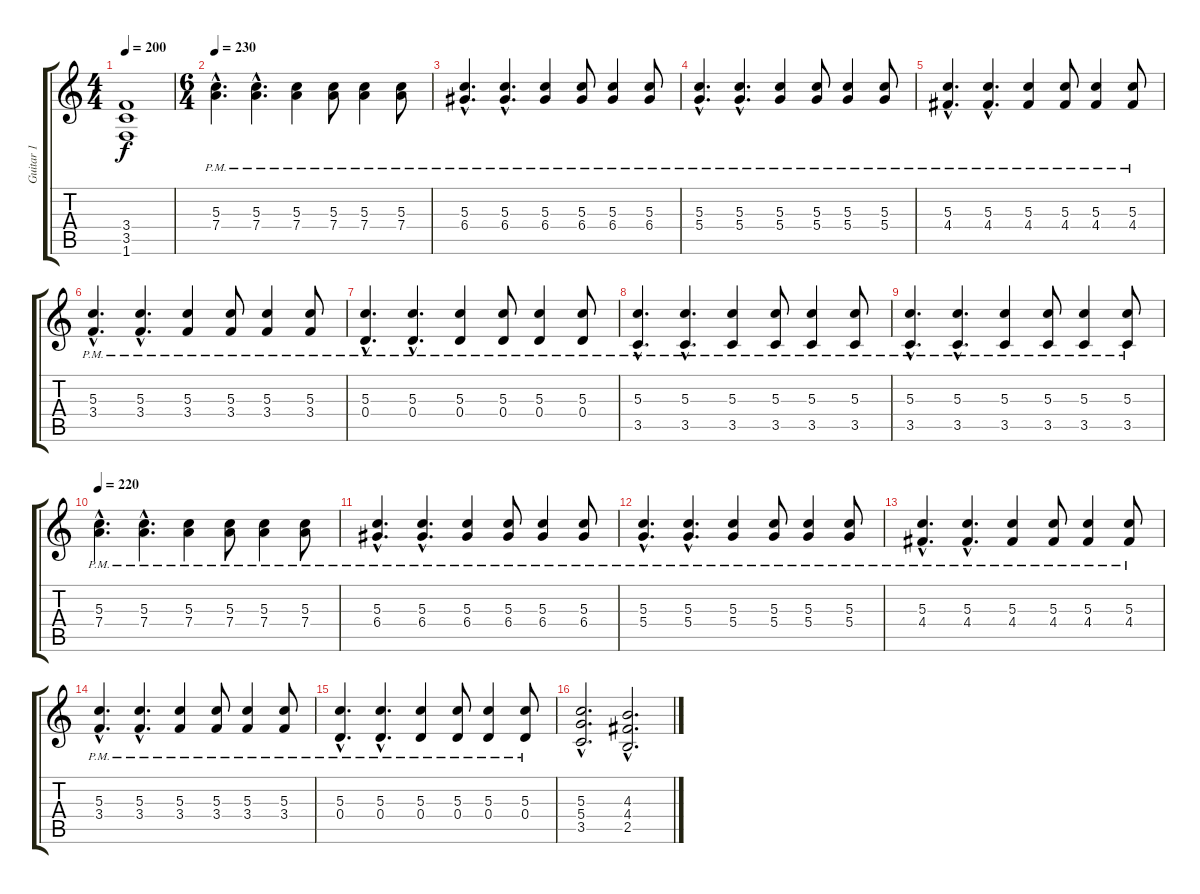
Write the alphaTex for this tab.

\track ("Guitar 1" "Guitar 1") {instrument distortionguitar}
\staff {score tabs}
\tuning (E4 B3 G3 D3 A2 E2) {hide}
\ts (4 4)
\tempo 200
\clef g2
\ks c
(3.4{t} 3.5{t} 1.6{t}).1{dy f} |
\ts (6 4)
\tempo 230
(5.3{hac pm} 7.4{hac pm}).4{d} (5.3{hac pm} 7.4{hac pm}).4{d} (5.3{pm} 7.4{pm}).4 (5.3{pm} 7.4{pm}).8 (5.3{pm} 7.4{pm}).4 (5.3{pm} 7.4{pm}).8 |
(5.3{hac pm} 6.4{hac pm}).4{d} (5.3{hac pm} 6.4{hac pm}).4{d} (5.3{pm} 6.4{pm}).4 (5.3{pm} 6.4{pm}).8 (5.3{pm} 6.4{pm}).4 (5.3{pm} 6.4{pm}).8 |
(5.3{hac pm} 5.4{hac pm}).4{d} (5.3{hac pm} 5.4{hac pm}).4{d} (5.3{pm} 5.4{pm}).4 (5.3{pm} 5.4{pm}).8 (5.3{pm} 5.4{pm}).4 (5.3{pm} 5.4{pm}).8 |
(5.3{hac pm} 4.4{hac pm}).4{d} (5.3{hac pm} 4.4{hac pm}).4{d} (5.3{pm} 4.4{pm}).4 (5.3{pm} 4.4{pm}).8 (5.3{pm} 4.4{pm}).4 (5.3{pm} 4.4{pm}).8 |
(5.3{hac pm} 3.4{hac pm}).4{d} (5.3{hac pm} 3.4{hac pm}).4{d} (5.3{pm} 3.4{pm}).4 (5.3{pm} 3.4{pm}).8 (5.3{pm} 3.4{pm}).4 (5.3{pm} 3.4{pm}).8 |
(5.3{hac pm} 0.4{hac pm}).4{d} (5.3{hac pm} 0.4{hac pm}).4{d} (5.3{pm} 0.4{pm}).4 (5.3{pm} 0.4{pm}).8 (5.3{pm} 0.4{pm}).4 (5.3{pm} 0.4{pm}).8 |
(5.3{hac pm} 3.5{hac pm}).4{d} (5.3{hac pm} 3.5{hac pm}).4{d} (5.3{pm} 3.5{pm}).4 (5.3{pm} 3.5{pm}).8 (5.3{pm} 3.5{pm}).4 (5.3{pm} 3.5{pm}).8 |
(5.3{hac pm} 3.5{hac pm}).4{d} (5.3{hac pm} 3.5{hac pm}).4{d} (5.3{pm} 3.5{pm}).4 (5.3{pm} 3.5{pm}).8 (5.3{pm} 3.5{pm}).4 (5.3{pm} 3.5{pm}).8 |
\tempo 220
(5.3{hac pm} 7.4{hac pm}).4{d} (5.3{hac pm} 7.4{hac pm}).4{d} (5.3{pm} 7.4{pm}).4 (5.3{pm} 7.4{pm}).8 (5.3{pm} 7.4{pm}).4 (5.3{pm} 7.4{pm}).8 |
(5.3{hac pm} 6.4{hac pm}).4{d} (5.3{hac pm} 6.4{hac pm}).4{d} (5.3{pm} 6.4{pm}).4 (5.3{pm} 6.4{pm}).8 (5.3{pm} 6.4{pm}).4 (5.3{pm} 6.4{pm}).8 |
(5.3{hac pm} 5.4{hac pm}).4{d} (5.3{hac pm} 5.4{hac pm}).4{d} (5.3{pm} 5.4{pm}).4 (5.3{pm} 5.4{pm}).8 (5.3{pm} 5.4{pm}).4 (5.3{pm} 5.4{pm}).8 |
(5.3{hac pm} 4.4{hac pm}).4{d} (5.3{hac pm} 4.4{hac pm}).4{d} (5.3{pm} 4.4{pm}).4 (5.3{pm} 4.4{pm}).8 (5.3{pm} 4.4{pm}).4 (5.3{pm} 4.4{pm}).8 |
(5.3{hac pm} 3.4{hac pm}).4{d} (5.3{hac pm} 3.4{hac pm}).4{d} (5.3{pm} 3.4{pm}).4 (5.3{pm} 3.4{pm}).8 (5.3{pm} 3.4{pm}).4 (5.3{pm} 3.4{pm}).8 |
(5.3{hac pm} 0.4{hac pm}).4{d} (5.3{hac pm} 0.4{hac pm}).4{d} (5.3{pm} 0.4{pm}).4 (5.3{pm} 0.4{pm}).8 (5.3{pm} 0.4{pm}).4 (5.3{pm} 0.4{pm}).8 |
(5.3{hac} 5.4{hac} 3.5{hac}).2{d} (4.3{hac} 4.4{hac} 2.5{hac}).2{d}
